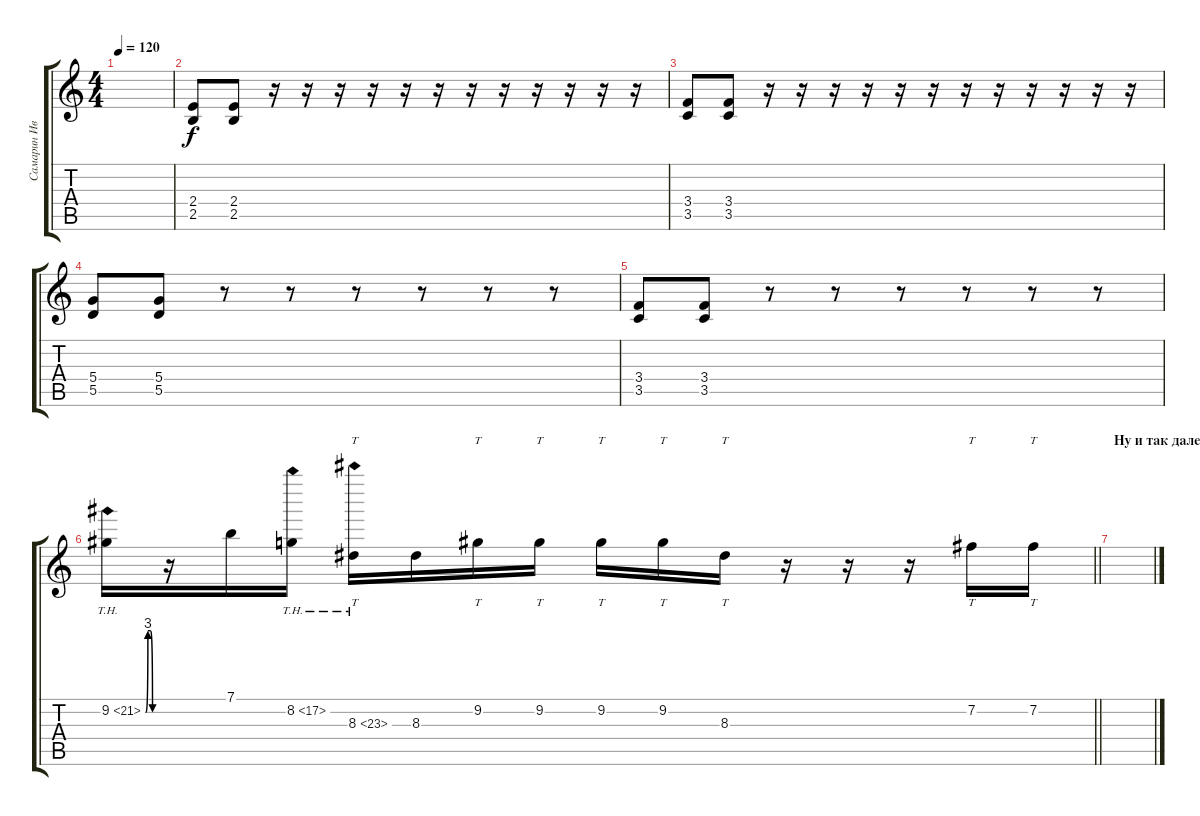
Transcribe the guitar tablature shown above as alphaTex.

\track ("Самарин Иван (тема)" "Самарин Ив") {instrument distortionguitar}
\staff {score tabs}
\tuning (E4 B3 G3 D3 A2 E2) {hide}
\ts (4 4)
\tempo 120
\clef g2
\ks c
|
(2.4 2.5).8 (2.4 2.5).8 r.16 r.16 r.16 r.16 r.16 r.16 r.16 r.16 r.16 r.16 r.16 r.16 |
(3.4 3.5).8 (3.4 3.5).8 r.16 r.16 r.16 r.16 r.16 r.16 r.16 r.16 r.16 r.16 r.16 r.16 |
(5.4 5.5).8 (5.4 5.5).8 r.8 r.8 r.8 r.8 r.8 r.8 |
(3.4 3.5).8 (3.4 3.5).8 r.8 r.8 r.8 r.8 r.8 r.8 |
\barLineRight lightlight
9.2{be (custom 0 0 10 12 20 12 30 0 60 0) th 12}.16 r.16 7.1.16 8.2{th 9}.16 8.3{th 15}.16{tt} 8.3.16 9.2.16{tt} 9.2.16{tt} 9.2.16{tt} 9.2.16{tt} 8.3.16{tt} r.16 r.16 r.16 7.2.16{tt} 7.2.16{tt} |
\section ("" "Ну и так далее..))")
